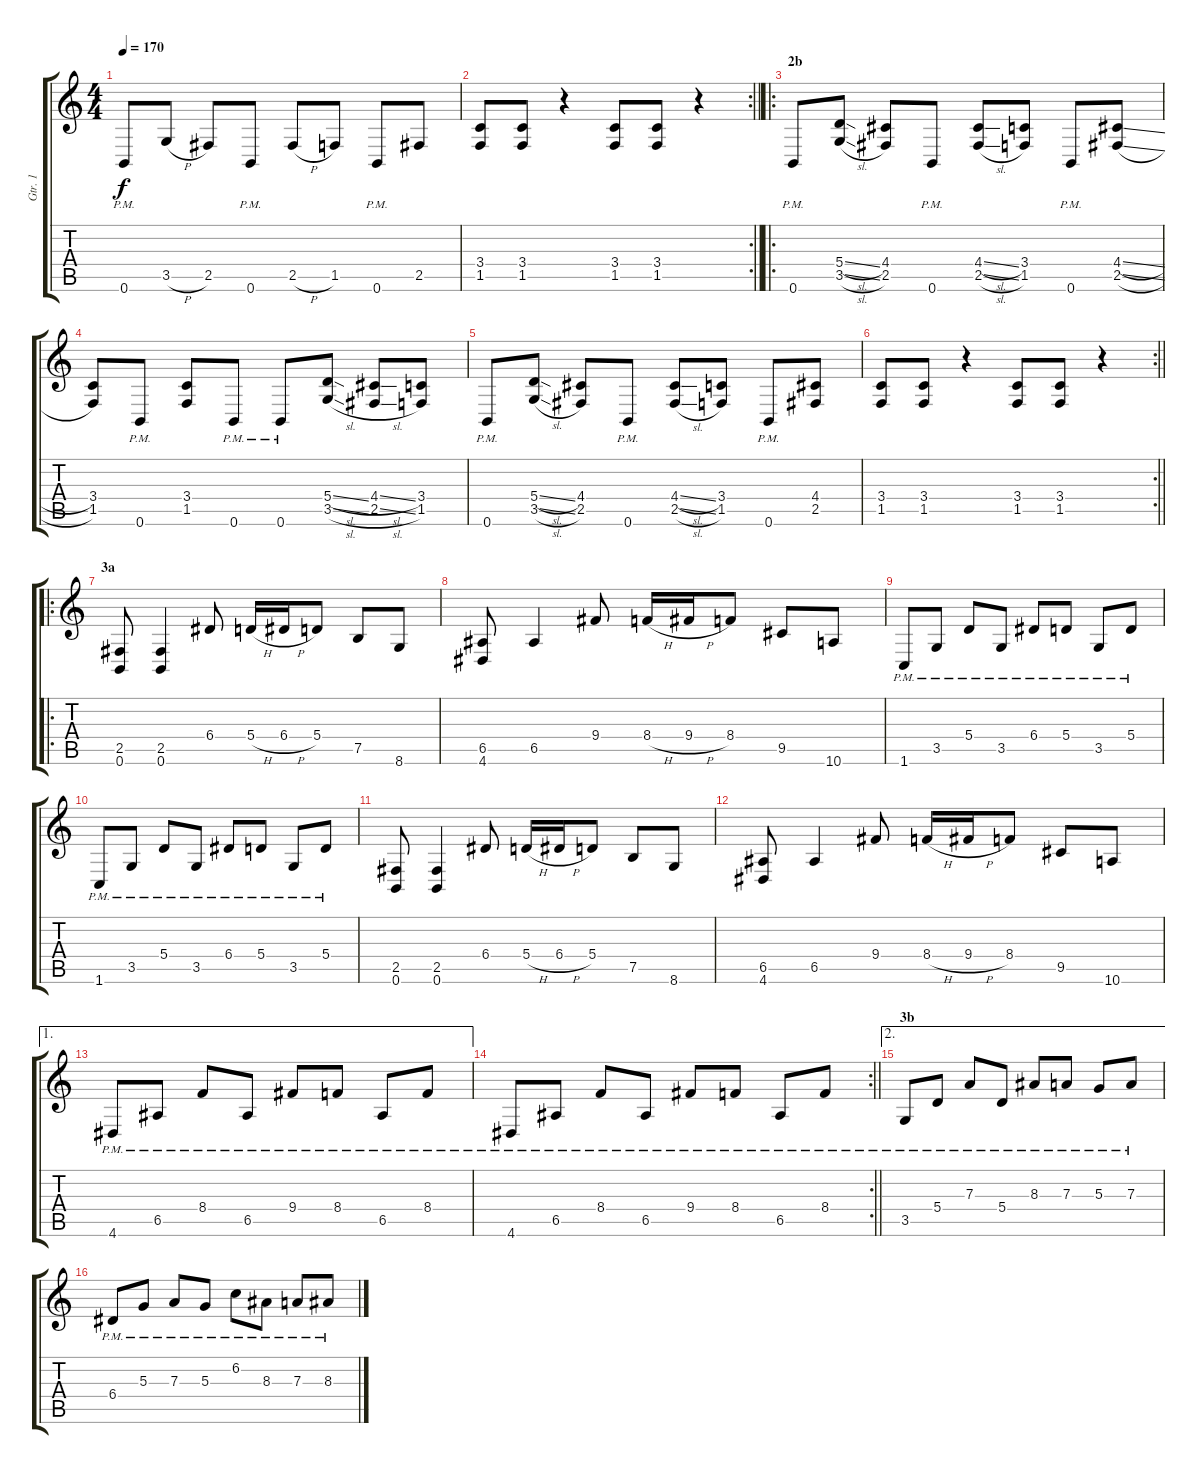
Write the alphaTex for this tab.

\track ("Gtr. 1" "Gtr. 1") {instrument distortionguitar}
\staff {score tabs}
\tuning (B3 Gb3 D3 A2 E2 B1) {hide}
\ts (4 4)
\tempo 170
\clef g2
\ks c
0.6{pm}.8{dy f} 3.5{h}.8 2.5.8 0.6{pm}.8 2.5{h}.8 1.5.8 0.6{pm}.8 2.5.8 |
\rc 2
\barLineRight lightlight
(3.4 1.5).8 (3.4 1.5).8 r.4 (3.4 1.5).8 (3.4 1.5).8 r.4 |
\ro
\section ("" "2b")
0.6{pm}.8 (5.4{sl} 3.5{sl}).8 (4.4 2.5).8 0.6{pm}.8 (4.4{sl} 2.5{sl}).8 (3.4 1.5).8 0.6{pm}.8 (4.4{sl} 2.5{sl}).8 |
(3.4 1.5).8 0.6{pm}.8 (3.4 1.5).8 0.6{pm}.8 0.6{pm}.8 (5.4{sl} 3.5{sl}).8 (4.4{sl} 2.5{sl}).8 (3.4 1.5).8 |
0.6{pm}.8 (5.4{sl} 3.5{sl}).8 (4.4 2.5).8 0.6{pm}.8 (4.4{sl} 2.5{sl}).8 (3.4 1.5).8 0.6{pm}.8 (4.4 2.5).8 |
\rc 2
\barLineRight lightlight
(3.4 1.5).8 (3.4 1.5).8 r.4 (3.4 1.5).8 (3.4 1.5).8 r.4 |
\ro
\section ("" "3a")
(2.5 0.6).8 (2.5 0.6).4 6.4.8 5.4{h}.16 6.4{h}.16 5.4.8 7.5.8 8.6.8 |
(6.5 4.6).8 6.5.4 9.4.8 8.4{h}.16 9.4{h}.16 8.4.8 9.5.8 10.6.8 |
1.6{pm}.8 3.5{pm}.8 5.4{pm}.8 3.5{pm}.8 6.4{pm}.8 5.4{pm}.8 3.5{pm}.8 5.4{pm}.8 |
1.6{pm}.8 3.5{pm}.8 5.4{pm}.8 3.5{pm}.8 6.4{pm}.8 5.4{pm}.8 3.5{pm}.8 5.4{pm}.8 |
(2.5 0.6).8 (2.5 0.6).4 6.4.8 5.4{h}.16 6.4{h}.16 5.4.8 7.5.8 8.6.8 |
(6.5 4.6).8 6.5.4 9.4.8 8.4{h}.16 9.4{h}.16 8.4.8 9.5.8 10.6.8 |
\ae 1
4.6{pm}.8 6.5{pm}.8 8.4{pm}.8 6.5{pm}.8 9.4{pm}.8 8.4{pm}.8 6.5{pm}.8 8.4{pm}.8 |
\rc 2
\barLineRight lightlight
4.6{pm}.8 6.5{pm}.8 8.4{pm}.8 6.5{pm}.8 9.4{pm}.8 8.4{pm}.8 6.5{pm}.8 8.4{pm}.8 |
\ae 2
\section ("" "3b")
3.5{pm}.8 5.4{pm}.8 7.3{pm}.8 5.4{pm}.8 8.3{pm}.8 7.3{pm}.8 5.3{pm}.8 7.3{pm}.8 |
6.4{pm}.8 5.3{pm}.8 7.3{pm}.8 5.3{pm}.8 6.2{pm}.8 8.3{pm}.8 7.3{pm}.8 8.3{pm}.8
